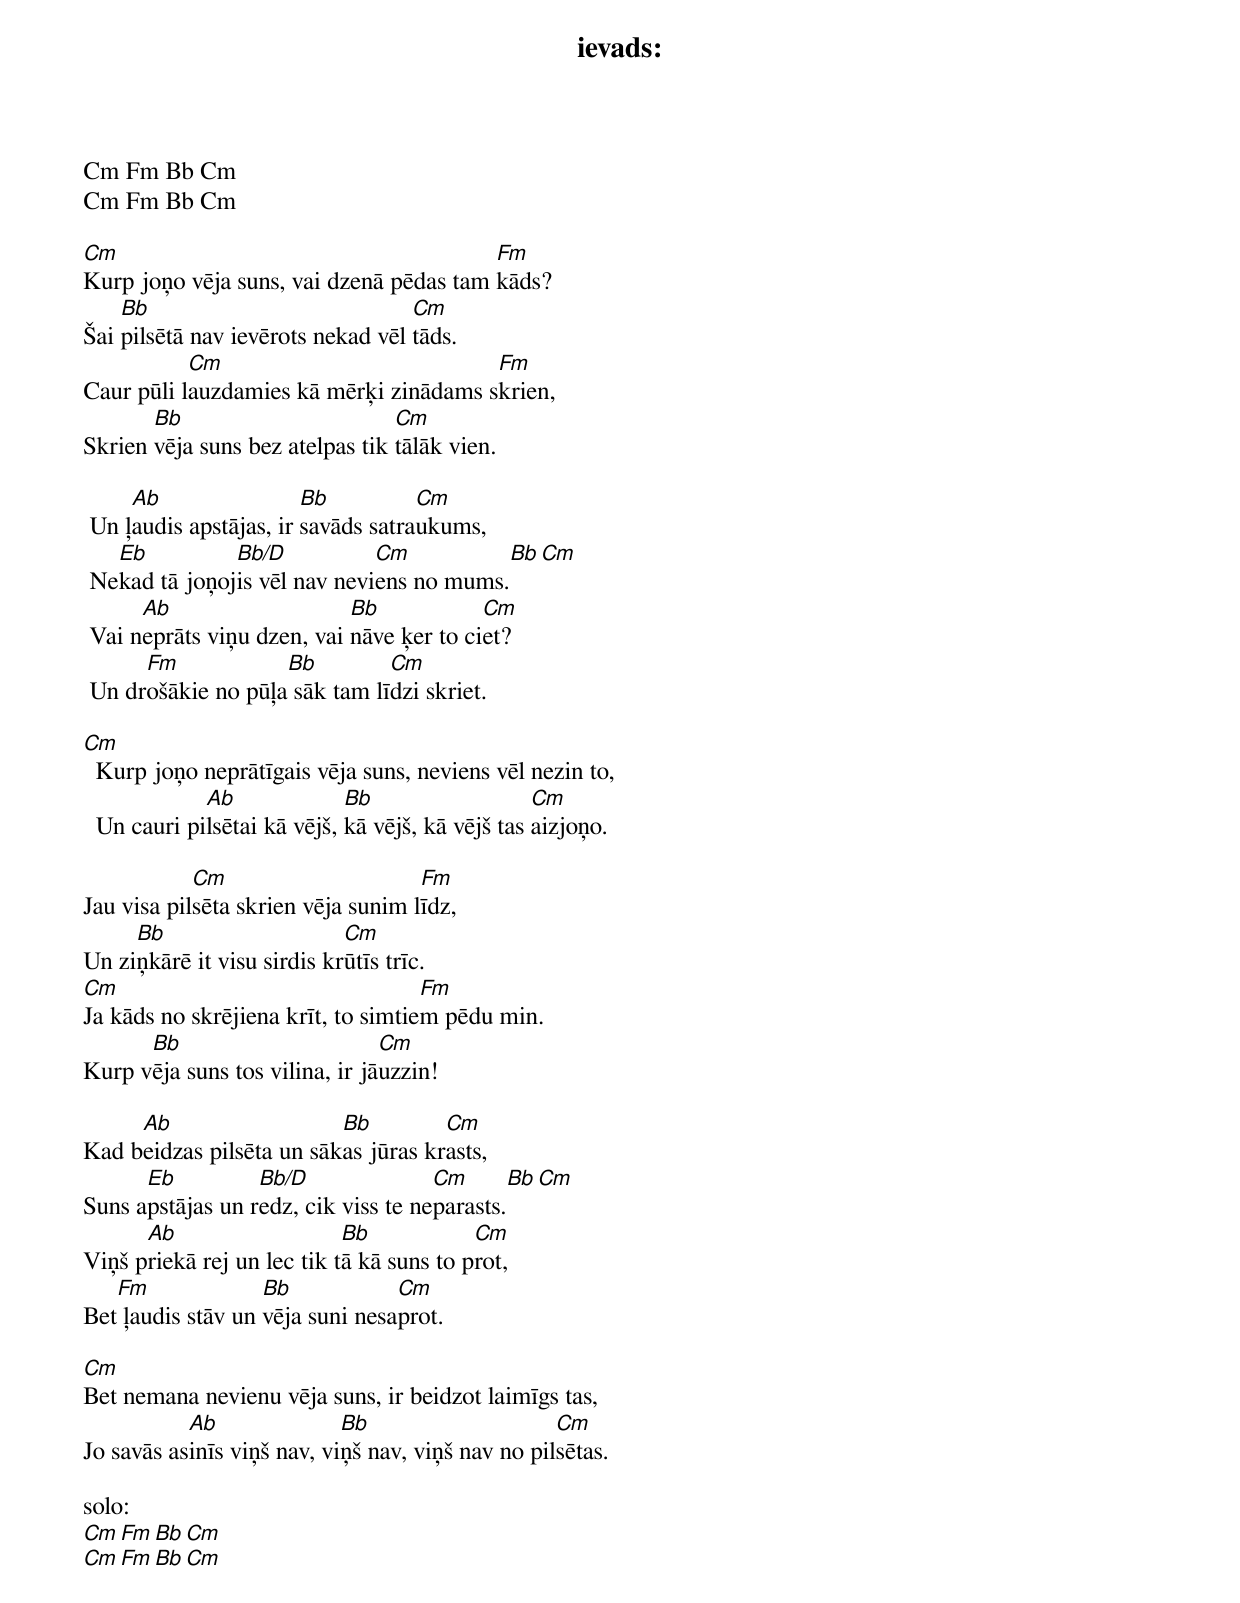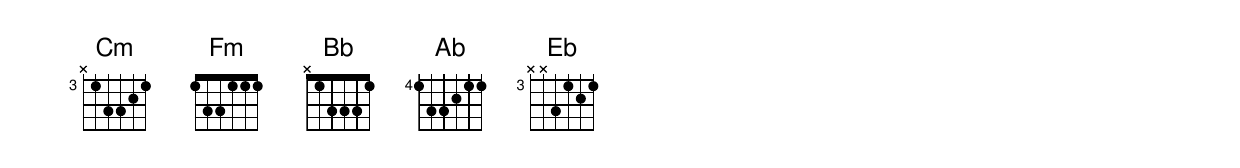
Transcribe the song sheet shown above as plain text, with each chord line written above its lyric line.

ievads:
Cm Fm Bb Cm
Cm Fm Bb Cm

Cm                                       Fm
Kurp joņo vēja suns, vai dzenā pēdas tam kāds?
    Bb                             Cm
Šai pilsētā nav ievērots nekad vēl tāds.
           Cm                           Fm
Caur pūli lauzdamies kā mērķi zinādams skrien,
       Bb                        Cm
Skrien vēja suns bez atelpas tik tālāk vien.

     Ab                 Bb          Cm
 Un ļaudis apstājas, ir savāds satraukums,
   Eb          Bb/D           Cm              Bb   Cm
 Nekad tā joņojis vēl nav neviens no mums.
      Ab                    Bb            Cm
 Vai neprāts viņu dzen, vai nāve ķer to ciet?
      Fm            Bb         Cm
 Un drošākie no pūļa sāk tam līdzi skriet.

Cm
  Kurp joņo neprātīgais vēja suns, neviens vēl nezin to,
             Ab              Bb                   Cm
  Un cauri pilsētai kā vējš, kā vējš, kā vējš tas aizjoņo.

            Cm                      Fm
Jau visa pilsēta skrien vēja sunim līdz,
     Bb                     Cm
Un ziņkārē it visu sirdis krūtīs trīc.
Cm                                  Fm
Ja kāds no skrējiena krīt, to simtiem pēdu min.
      Bb                        Cm
Kurp vēja suns tos vilina, ir jāuzzin!

     Ab                   Bb         Cm
Kad beidzas pilsēta un sākas jūras krasts,
      Eb          Bb/D               Cm            Bb   Cm
Suns apstājas un redz, cik viss te neparasts.
      Ab                    Bb            Cm
Viņš priekā rej un lec tik tā kā suns to prot,
   Fm              Bb            Cm
Bet ļaudis stāv un vēja suni nesaprot.

Cm
Bet nemana nevienu vēja suns, ir beidzot laimīgs tas,
           Ab               Bb                     Cm
Jo savās asinīs viņš nav, viņš nav, viņš nav no pilsētas.

solo:
Cm  Fm  Bb  Cm
Cm  Fm  Bb  Cm
